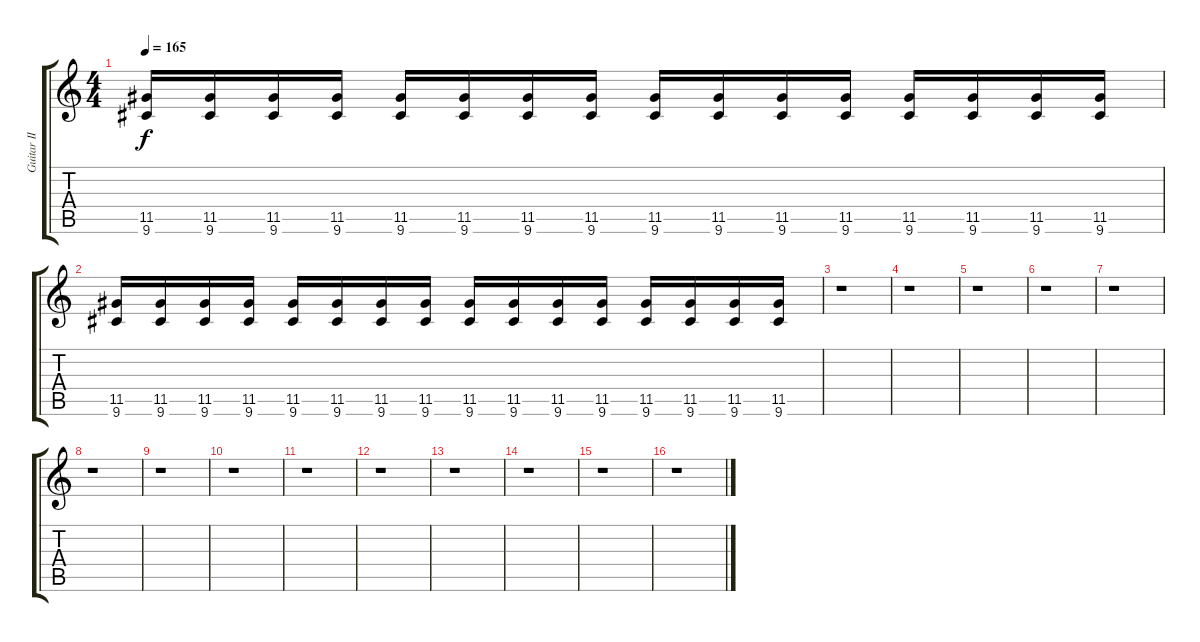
\track ("Guitar II" "Guitar II") {instrument distortionguitar}
\staff {score tabs}
\tuning (E4 B3 G3 D3 A2 E2) {hide}
\ts (4 4)
\tempo 165
\clef g2
\ks c
(11.5 9.6).16{dy f} (11.5 9.6).16 (11.5 9.6).16 (11.5 9.6).16 (11.5 9.6).16 (11.5 9.6).16 (11.5 9.6).16 (11.5 9.6).16 (11.5 9.6).16 (11.5 9.6).16 (11.5 9.6).16 (11.5 9.6).16 (11.5 9.6).16 (11.5 9.6).16 (11.5 9.6).16 (11.5 9.6).16 |
(11.5 9.6).16 (11.5 9.6).16 (11.5 9.6).16 (11.5 9.6).16 (11.5 9.6).16 (11.5 9.6).16 (11.5 9.6).16 (11.5 9.6).16 (11.5 9.6).16 (11.5 9.6).16 (11.5 9.6).16 (11.5 9.6).16 (11.5 9.6).16 (11.5 9.6).16 (11.5 9.6).16 (11.5 9.6).16 |
r.1 |
r.1 |
r.1 |
r.1 |
r.1 |
r.1 |
r.1 |
r.1 |
r.1 |
r.1 |
r.1 |
r.1 |
r.1 |
r.1
